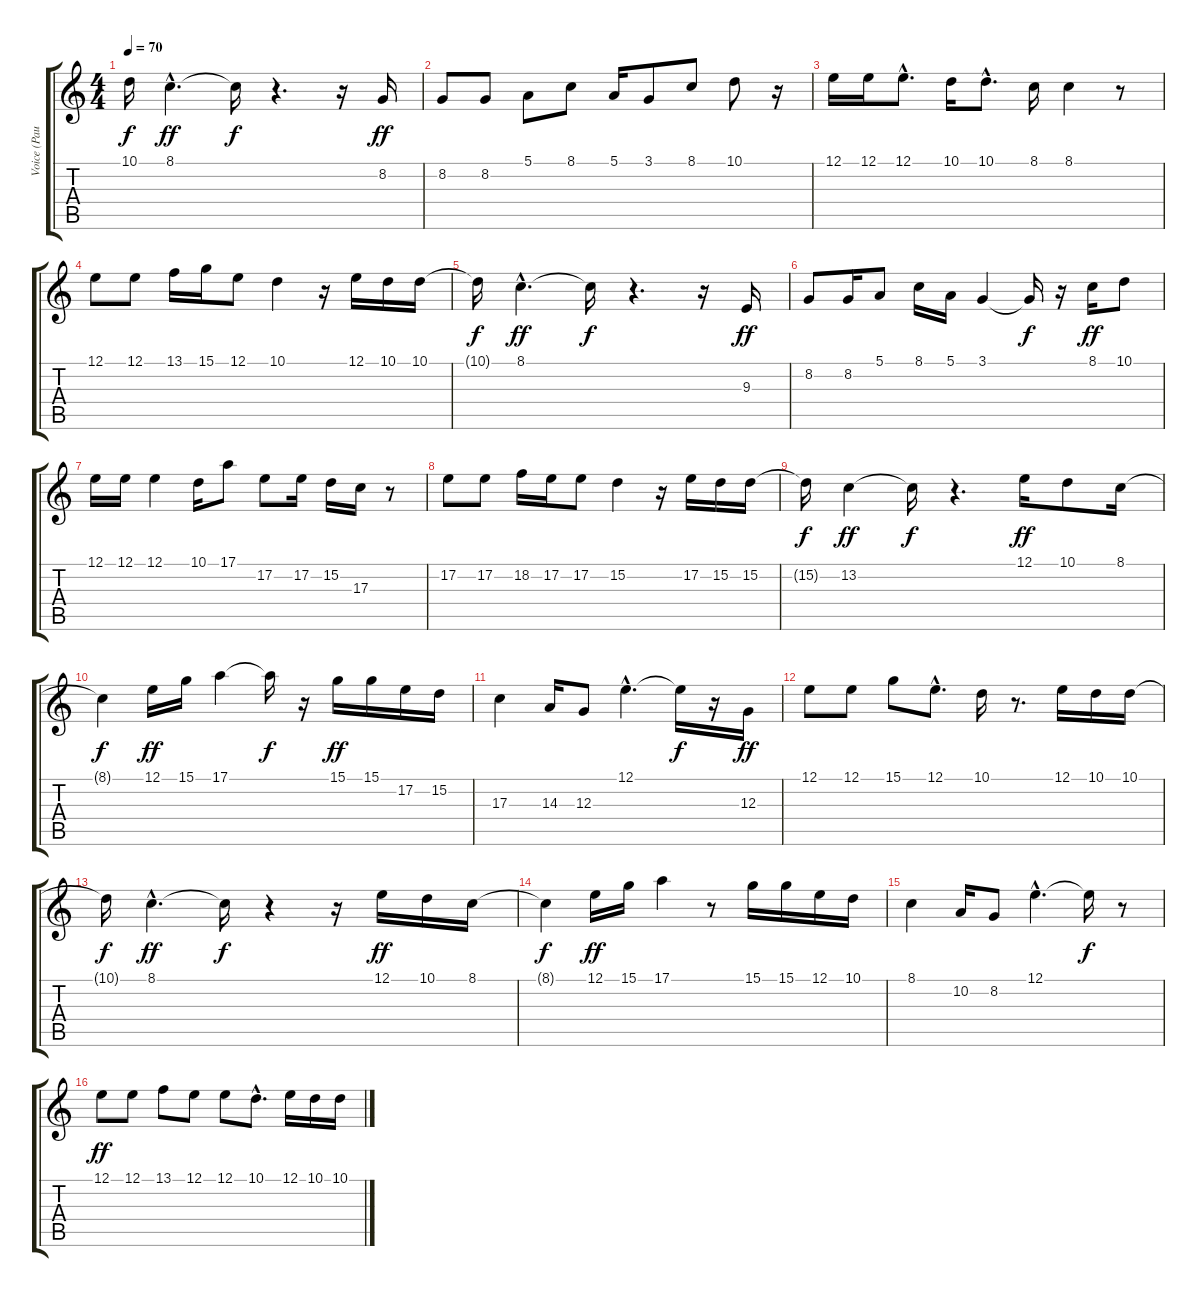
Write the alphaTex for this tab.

\track ("Voice (Paul)" "Voice (Pau") {instrument clarinet}
\staff {score tabs}
\tuning (E4 B3 G3 D3 A2 E2) {hide}
\ts (4 4)
\tempo 70
\clef g2
\ks c
10.1{t}.16{dy f} 8.1{hac}.4{d dy ff} 8.1{t}.16{dy f} r.4{d} r.16 8.2.16{dy ff} |
8.2.8 8.2.8 5.1.8 8.1.8 5.1.16 3.1.8 8.1.8 10.1.8 r.16 |
12.1.16 12.1.16 12.1{hac}.8{d} 10.1.16 10.1{hac}.8{d} 8.1.16 8.1.4 r.8 |
12.1.8 12.1.8 13.1.16 15.1.16 12.1.8 10.1.4 r.16 12.1.16 10.1.16 10.1.16 |
10.1{t}.16{dy f} 8.1{hac}.4{d dy ff} 8.1{t}.16{dy f} r.4{d} r.16 9.3.16{dy ff} |
8.2.8 8.2.16 5.1.8 8.1.16 5.1.16 3.1.4 3.1{t}.16{dy f} r.16 8.1.16{dy ff} 10.1.8 |
12.1.16 12.1.16 12.1.4 10.1.16 17.1.8 17.2.8 17.2.16 15.2.16 17.3.16 r.8 |
17.2.8 17.2.8 18.2.16 17.2.16 17.2.8 15.2.4 r.16 17.2.16 15.2.16 15.2.16 |
15.2{t}.16{dy f} 13.2.4{dy ff} 13.2{t}.16{dy f} r.4{d} 12.1.16{dy ff} 10.1.8 8.1.16 |
8.1{t}.4{dy f} 12.1.16{dy ff} 15.1.16 17.1.4 17.1{t}.16{dy f} r.16 15.1.16{dy ff} 15.1.16 17.2.16 15.2.16 |
17.3.4 14.3.16 12.3.8 12.1{hac}.4{d} 12.1{t}.16{dy f} r.16 12.3.16{dy ff} |
12.1.8 12.1.8 15.1.8 12.1{hac}.8{d} 10.1.16 r.8{d} 12.1.16 10.1.16 10.1.16 |
10.1{t}.16{dy f} 8.1{hac}.4{d dy ff} 8.1{t}.16{dy f} r.4 r.16 12.1.16{dy ff} 10.1.16 8.1.16 |
8.1{t}.4{dy f} 12.1.16{dy ff} 15.1.16 17.1.4 r.8 15.1.16 15.1.16 12.1.16 10.1.16 |
8.1.4 10.2.16 8.2.8 12.1{hac}.4{d} 12.1{t}.16{dy f} r.8 |
12.1.8{dy ff} 12.1.8 13.1.8 12.1.8 12.1.8 10.1{hac}.8{d} 12.1.16 10.1.16 10.1.16
